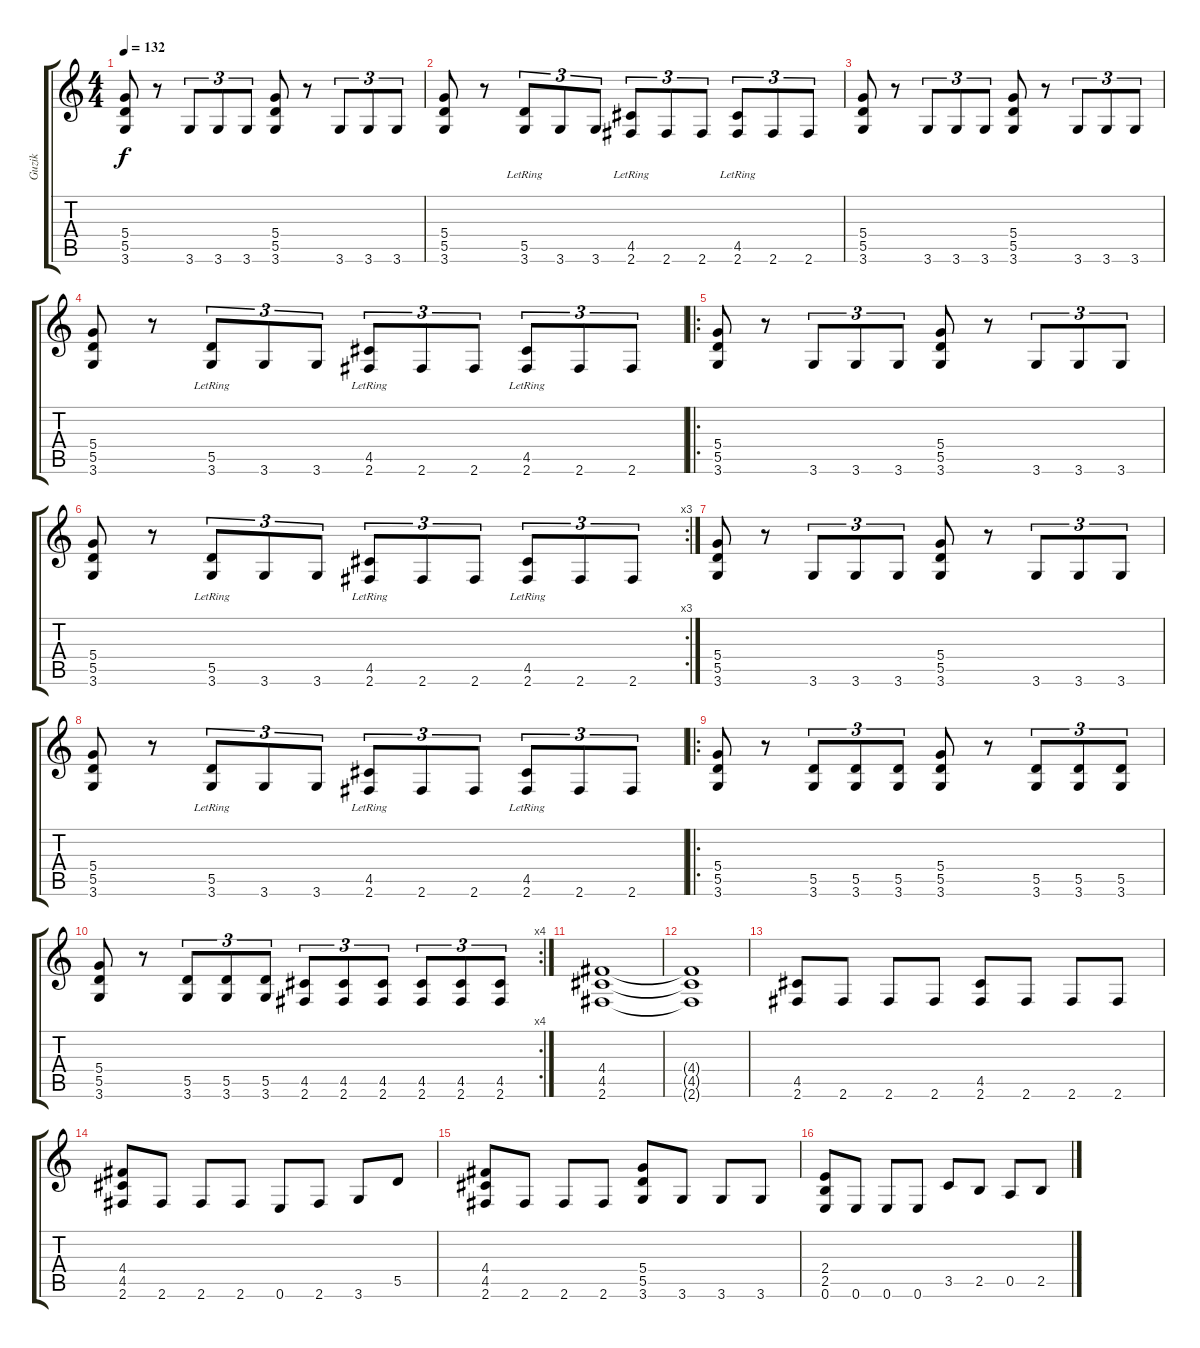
\track ("Guzik" "Guzik") {instrument distortionguitar}
\staff {score tabs}
\tuning (E4 B3 G3 D3 A2 E2) {hide}
\ts (4 4)
\tempo 132
\clef g2
\ks c
(5.4 5.5 3.6).8{dy f instrument distortionguitar} r.8 3.6.8{tu (3 2)} 3.6.8{tu (3 2)} 3.6.8{tu (3 2)} (5.4 5.5 3.6).8 r.8 3.6.8{tu (3 2)} 3.6.8{tu (3 2)} 3.6.8{tu (3 2)} |
(5.4 5.5 3.6).8 r.8 (5.5{lr} 3.6).8{tu (3 2)} 3.6.8{tu (3 2)} 3.6.8{tu (3 2)} (4.5{lr} 2.6).8{tu (3 2)} 2.6.8{tu (3 2)} 2.6.8{tu (3 2)} (4.5{lr} 2.6).8{tu (3 2)} 2.6.8{tu (3 2)} 2.6.8{tu (3 2)} |
(5.4 5.5 3.6).8 r.8 3.6.8{tu (3 2)} 3.6.8{tu (3 2)} 3.6.8{tu (3 2)} (5.4 5.5 3.6).8 r.8 3.6.8{tu (3 2)} 3.6.8{tu (3 2)} 3.6.8{tu (3 2)} |
(5.4 5.5 3.6).8 r.8 (5.5{lr} 3.6).8{tu (3 2)} 3.6.8{tu (3 2)} 3.6.8{tu (3 2)} (4.5{lr} 2.6).8{tu (3 2)} 2.6.8{tu (3 2)} 2.6.8{tu (3 2)} (4.5{lr} 2.6).8{tu (3 2)} 2.6.8{tu (3 2)} 2.6.8{tu (3 2)} |
\ro
(5.4 5.5 3.6).8 r.8 3.6.8{tu (3 2)} 3.6.8{tu (3 2)} 3.6.8{tu (3 2)} (5.4 5.5 3.6).8 r.8 3.6.8{tu (3 2)} 3.6.8{tu (3 2)} 3.6.8{tu (3 2)} |
\rc 3
(5.4 5.5 3.6).8 r.8 (5.5{lr} 3.6).8{tu (3 2)} 3.6.8{tu (3 2)} 3.6.8{tu (3 2)} (4.5{lr} 2.6).8{tu (3 2)} 2.6.8{tu (3 2)} 2.6.8{tu (3 2)} (4.5{lr} 2.6).8{tu (3 2)} 2.6.8{tu (3 2)} 2.6.8{tu (3 2)} |
(5.4 5.5 3.6).8 r.8 3.6.8{tu (3 2)} 3.6.8{tu (3 2)} 3.6.8{tu (3 2)} (5.4 5.5 3.6).8 r.8 3.6.8{tu (3 2)} 3.6.8{tu (3 2)} 3.6.8{tu (3 2)} |
(5.4 5.5 3.6).8 r.8 (5.5{lr} 3.6).8{tu (3 2)} 3.6.8{tu (3 2)} 3.6.8{tu (3 2)} (4.5{lr} 2.6).8{tu (3 2)} 2.6.8{tu (3 2)} 2.6.8{tu (3 2)} (4.5{lr} 2.6).8{tu (3 2)} 2.6.8{tu (3 2)} 2.6.8{tu (3 2)} |
\ro
(5.4 5.5 3.6).8 r.8 (5.5 3.6).8{tu (3 2)} (5.5 3.6).8{tu (3 2)} (5.5 3.6).8{tu (3 2)} (5.4 5.5 3.6).8 r.8 (5.5 3.6).8{tu (3 2)} (5.5 3.6).8{tu (3 2)} (5.5 3.6).8{tu (3 2)} |
\rc 4
(5.4 5.5 3.6).8 r.8 (5.5 3.6).8{tu (3 2)} (5.5 3.6).8{tu (3 2)} (5.5 3.6).8{tu (3 2)} (4.5 2.6).8{tu (3 2)} (4.5 2.6).8{tu (3 2)} (4.5 2.6).8{tu (3 2)} (4.5 2.6).8{tu (3 2)} (4.5 2.6).8{tu (3 2)} (4.5 2.6).8{tu (3 2)} |
(4.4 4.5 2.6).1 |
(4.4{t} 4.5{t} 2.6{t}).1 |
(4.5 2.6).8 2.6.8 2.6.8 2.6.8 (4.5 2.6).8 2.6.8 2.6.8 2.6.8 |
(4.4 4.5 2.6).8 2.6.8 2.6.8 2.6.8 0.6.8 2.6.8 3.6.8 5.5.8{instrument guitarharmonics} |
(4.4 4.5 2.6).8{instrument distortionguitar} 2.6.8 2.6.8 2.6.8 (5.4 5.5 3.6).8 3.6.8 3.6.8 3.6.8 |
(2.4 2.5 0.6).8 0.6.8 0.6.8 0.6.8 3.5.8 2.5.8 0.5.8 2.5.8{instrument guitarharmonics}
